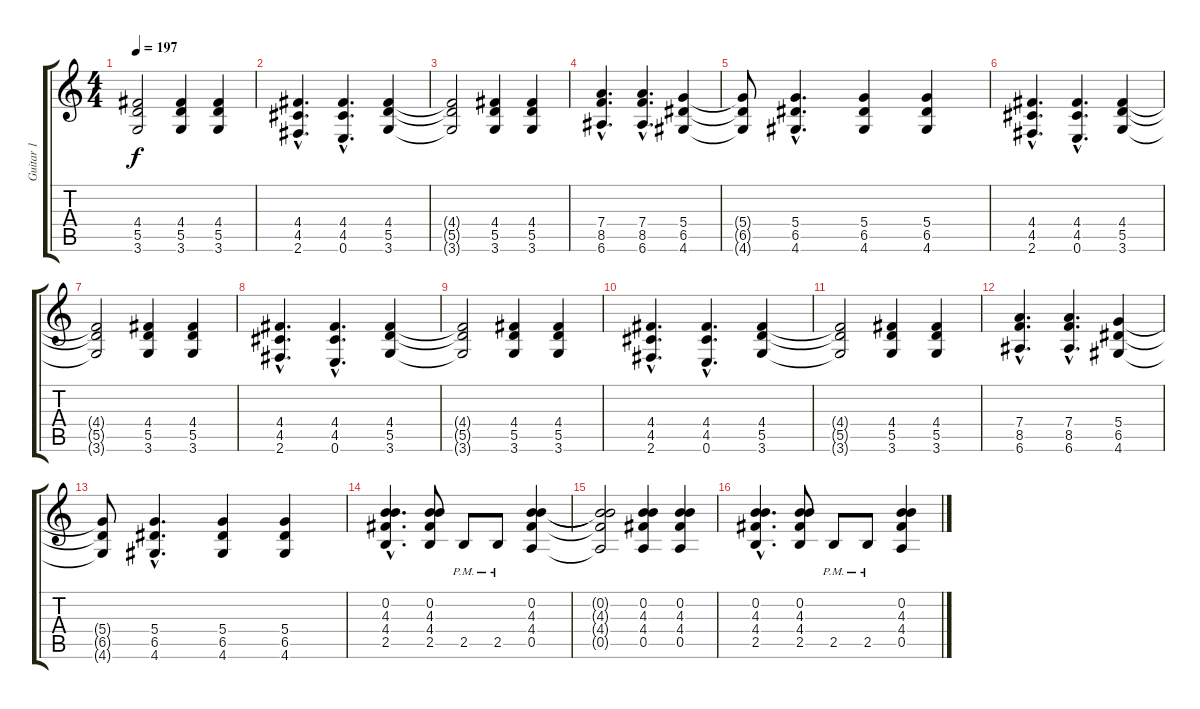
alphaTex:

\track ("Guitar 1" "Guitar 1") {instrument distortionguitar}
\staff {score tabs}
\tuning (E4 B3 G3 D3 A2 E2) {hide}
\ts (4 4)
\tempo 197
\clef g2
\ks c
(4.4{t} 5.5{t} 3.6{t}).2{dy f} (4.4 5.5 3.6).4 (4.4 5.5 3.6).4 |
(4.4{hac} 4.5{hac} 2.6{hac}).4{d} (4.4{hac} 4.5{hac} 0.6{hac}).4{d} (4.4 5.5 3.6).4 |
(4.4{t} 5.5{t} 3.6{t}).2 (4.4 5.5 3.6).4 (4.4 5.5 3.6).4 |
(7.4{hac} 8.5{hac} 6.6{hac}).4{d} (7.4{hac} 8.5{hac} 6.6{hac}).4{d} (5.4 6.5 4.6).4 |
(5.4{t} 6.5{t} 4.6{t}).8 (5.4{hac} 6.5{hac} 4.6{hac}).4{d} (5.4 6.5 4.6).4 (5.4 6.5 4.6).4 |
(4.4{hac} 4.5{hac} 2.6{hac}).4{d} (4.4{hac} 4.5{hac} 0.6{hac}).4{d} (4.4 5.5 3.6).4 |
(4.4{t} 5.5{t} 3.6{t}).2 (4.4 5.5 3.6).4 (4.4 5.5 3.6).4 |
(4.4{hac} 4.5{hac} 2.6{hac}).4{d} (4.4{hac} 4.5{hac} 0.6{hac}).4{d} (4.4 5.5 3.6).4 |
(4.4{t} 5.5{t} 3.6{t}).2 (4.4 5.5 3.6).4 (4.4 5.5 3.6).4 |
(4.4{hac} 4.5{hac} 2.6{hac}).4{d} (4.4{hac} 4.5{hac} 0.6{hac}).4{d} (4.4 5.5 3.6).4 |
(4.4{t} 5.5{t} 3.6{t}).2 (4.4 5.5 3.6).4 (4.4 5.5 3.6).4 |
(7.4{hac} 8.5{hac} 6.6{hac}).4{d} (7.4{hac} 8.5{hac} 6.6{hac}).4{d} (5.4 6.5 4.6).4 |
(5.4{t} 6.5{t} 4.6{t}).8 (5.4{hac} 6.5{hac} 4.6{hac}).4{d} (5.4 6.5 4.6).4 (5.4 6.5 4.6).4 |
(0.2{hac} 4.3{hac} 4.4{hac} 2.5{hac}).4{d} (0.2 4.3 4.4 2.5).8 2.5{pm}.8 2.5{pm}.8 (0.2 4.3 4.4 0.5).4 |
(0.2{t} 4.3{t} 4.4{t} 0.5{t}).2 (0.2 4.3 4.4 0.5).4 (0.2 4.3 4.4 0.5).4 |
(0.2{hac} 4.3{hac} 4.4{hac} 2.5{hac}).4{d} (0.2 4.3 4.4 2.5).8 2.5{pm}.8 2.5{pm}.8 (0.2 4.3 4.4 0.5).4
